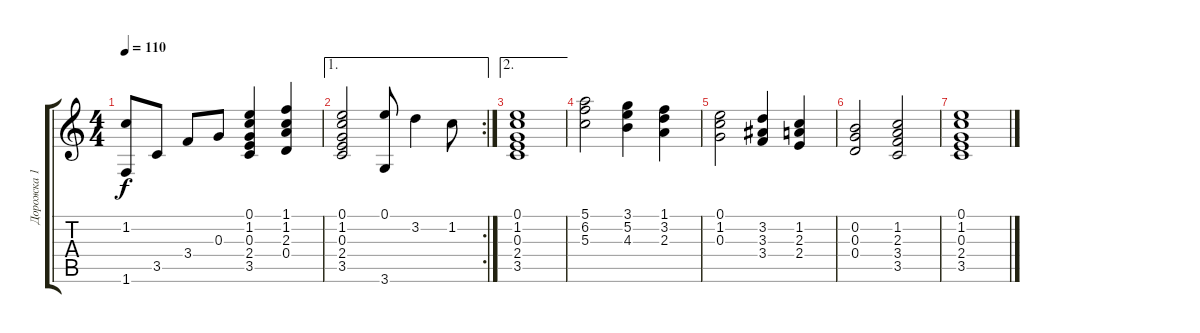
\track ("Дорожка 1" "Дорожка 1") {instrument acousticguitarsteel}
\staff {score tabs}
\tuning (E4 B3 G3 D3 A2 E2) {hide}
\ts (4 4)
\tempo 110
\clef g2
\ks c
(1.2 1.6).8{dy f} 3.5.8 3.4.8 0.3.8 (0.1 1.2 0.3 2.4 3.5).4 (1.1 1.2 2.3 0.4).4 |
\ae 1
\rc 2
(0.1 1.2 0.3 2.4 3.5).2 (0.1 3.6).8 3.2.4 1.2.8 |
\ae 2
(0.1 1.2 0.3 2.4 3.5).1 |
(5.1 6.2 5.3).2 (3.1 5.2 4.3).4 (1.1 3.2 2.3).4 |
(0.1 1.2 0.3).2 (3.2 3.3 3.4).4 (1.2 2.3 2.4).4 |
(0.2 0.3 0.4).2 (1.2 2.3 3.4 3.5).2 |
(0.1 1.2 0.3 2.4 3.5).1
